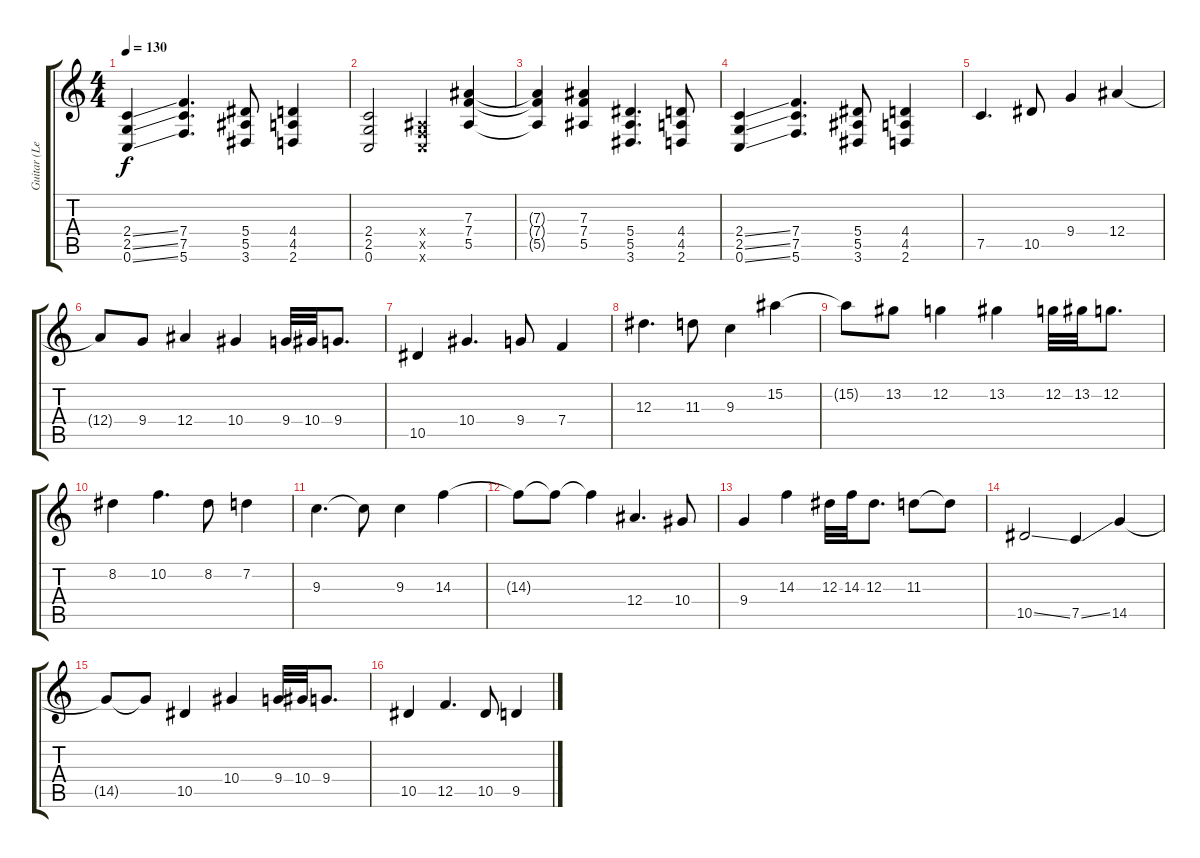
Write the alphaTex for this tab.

\track ("Guitar (Left)" "Guitar (Le") {instrument distortionguitar}
\staff {score tabs}
\tuning (C4 G3 Eb3 Bb2 F2 C2) {hide}
\ts (4 4)
\tempo 130
\clef g2
\ks c
(2.4{ss} 2.5{ss} 0.6{ss}).4{dy f} (7.4 7.5 5.6).4{d} (5.4 5.5 3.6).8 (4.4 4.5 2.6).4 |
(2.4 2.5 0.6).2 (0.4{x} 0.5{x} 0.6{x}).4 (7.3 7.4 5.5).4 |
(7.3{t} 7.4{t} 5.5{t}).4 (7.3 7.4 5.5).4 (5.4 5.5 3.6).4{d} (4.4 4.5 2.6).8 |
(2.4{ss} 2.5{ss} 0.6{ss}).4 (7.4 7.5 5.6).4{d} (5.4 5.5 3.6).8 (4.4 4.5 2.6).4 |
7.5.4{d} 10.5.8 9.4.4 12.4.4 |
12.4{t}.8 9.4.8 12.4.4 10.4.4 9.4.32 10.4.32 9.4.8{d} |
10.5.4 10.4.4{d} 9.4.8 7.4.4 |
12.3.4{d} 11.3.8 9.3.4 15.2.4 |
15.2{t}.8 13.2.8 12.2.4 13.2.4 12.2.32 13.2.32 12.2.8{d} |
8.2.4 10.2.4{d} 8.2.8 7.2.4 |
9.3.4{d} 9.3{t}.8 9.3.4 14.3.4 |
14.3{t}.8 14.3{t}.8 14.3{t}.4 12.4.4{d} 10.4.8 |
9.4.4 14.3.4 12.3.32 14.3.32 12.3.8{d} 11.3.8 11.3{t}.8 |
10.5{ss}.2 7.5{ss}.4 14.5.4 |
14.5{t}.8 14.5{t}.8 10.5.4 10.4.4 9.4.32 10.4.32 9.4.8{d} |
10.5.4 12.5.4{d} 10.5.8 9.5.4
